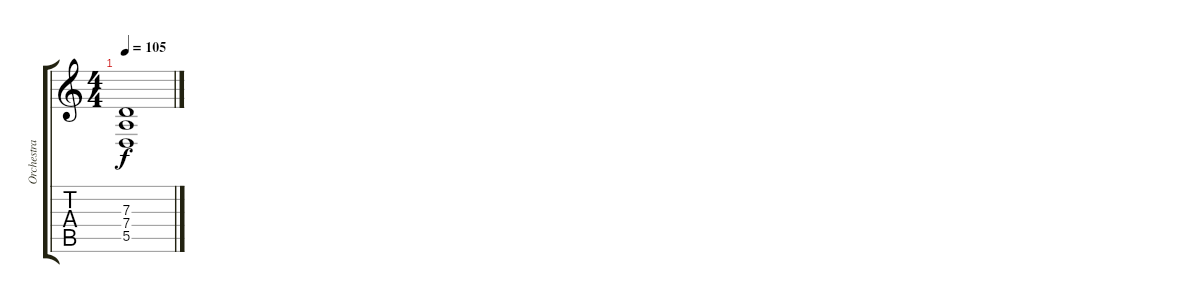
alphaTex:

\track ("Orchestra" "Orchestra") {instrument stringensemble1}
\staff {score tabs}
\tuning (E4 B3 G3 D3 A2 E2) {hide}
\ts (4 4)
\tempo 105
\clef g2
\ks c
(7.3 7.4 5.5).1{dy f}
